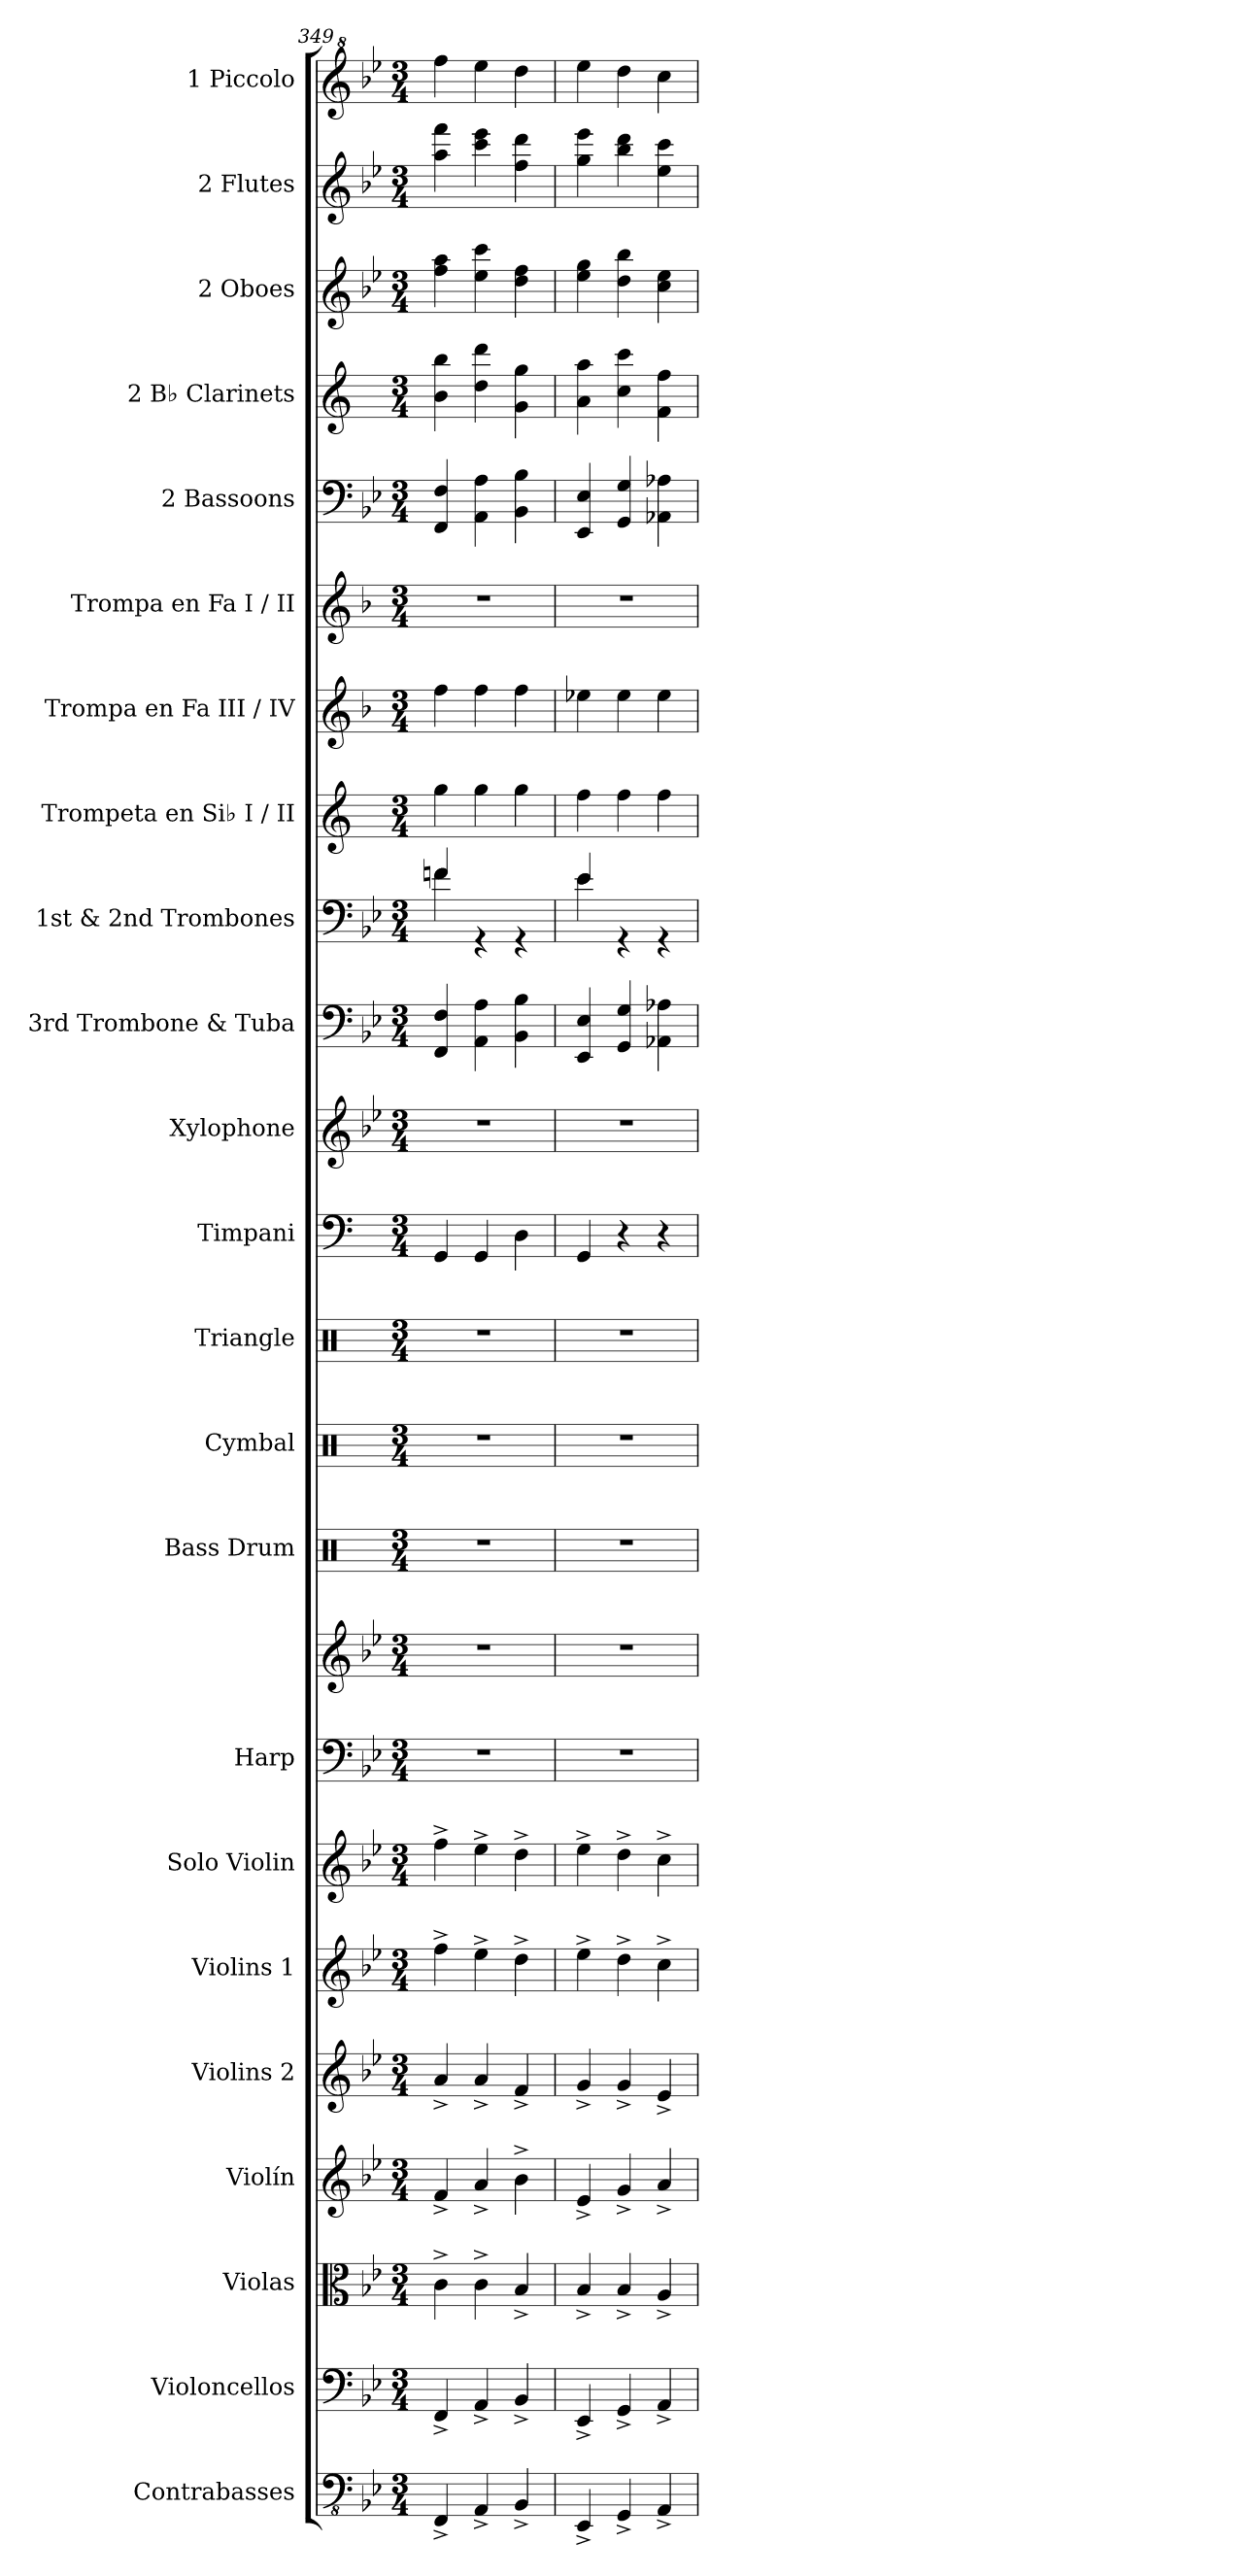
**kern	**kern	**kern	**kern	**kern	**kern	**kern	**kern	**kern	**kern	**kern	**kern	**kern	**kern	**kern	**kern	**kern	**kern	**kern	**kern	**kern	**kern	**kern	**kern
*part23	*part22	*part21	*part20	*part19	*part18	*part17	*part16	*part16	*part15	*part14	*part13	*part12	*part11	*part10	*part9	*part8	*part7	*part6	*part5	*part4	*part3	*part2	*part1
*staff24	*staff23	*staff22	*staff21	*staff20	*staff19	*staff18	*staff17	*staff16	*staff15	*staff14	*staff13	*staff12	*staff11	*staff10	*staff9	*staff8	*staff7	*staff6	*staff5	*staff4	*staff3	*staff2	*staff1
*I"Contrabasses	*I"Violoncellos	*I"Violas	*I"Violín	*I"Violins 2	*I"Violins 1	*I"Solo Violin	*I"Harp	*	*I"Bass Drum	*I"Cymbal	*I"Triangle	*I"Timpani	*I"Xylophone	*I"3rd Trombone     &amp; Tuba	*I"1st &amp; 2nd Trombones	*I"Trompeta en Si♭  I / II	*I"Trompa en Fa   III / IV	*I"Trompa en Fa I / II	*I"2 Bassoons	*I"2 B♭ Clarinets	*I"2 Oboes	*I"2 Flutes	*I"1 Piccolo
*I'Cbs.	*I'Vlcs.	*I'Vlas.	*I'Vln.	*I'Vlns. 2	*I'Vlns. 1	*I'S. Vln.	*I'Hrp.	*	*I'B. Dr.	*I'Cym.	*I'Trgl.	*I'Timp.	*I'Xyl.	*I'3rd Trb. &amp; Tba.	*I'1st &amp; 2nd    Trbs.	*I'Tpt. Si♭  I / II	*I'Trmp. Fa   III / IV	*I'Trmp. Fa I / II	*I'2 Bsns.	*I'2 B♭ Cls.	*I'2 Obs.	*I'2 Fls.	*I'1 Picc.
*clefFv4	*clefF4	*clefC3	*clefG2	*clefG2	*clefG2	*clefG2	*clefF4	*clefG2	*clefX	*clefX	*clefX	*clefF4	*clefG2	*clefF4	*clefF4	*clefG2	*clefG2	*clefG2	*clefF4	*clefG2	*clefG2	*clefG2	*clefG^2
*	*	*	*	*	*	*	*	*	*	*	*	*	*ITrd-7c-12	*	*	*ITrd1c2	*ITrd4c7	*ITrd4c7	*	*ITrd1c2	*	*	*ITrd-7c-12
*k[b-e-]	*k[b-e-]	*k[b-e-]	*k[b-e-]	*k[b-e-]	*k[b-e-]	*k[b-e-]	*k[b-e-]	*k[b-e-]	*k[]	*k[]	*k[]	*k[]	*k[b-e-]	*k[b-e-]	*k[b-e-]	*k[b-e-]	*k[b-e-]	*k[b-e-]	*k[b-e-]	*k[b-e-]	*k[b-e-]	*k[b-e-]	*k[b-e-]
*M3/4	*M3/4	*M3/4	*M3/4	*M3/4	*M3/4	*M3/4	*M3/4	*M3/4	*M3/4	*M3/4	*M3/4	*M3/4	*M3/4	*M3/4	*M3/4	*M3/4	*M3/4	*M3/4	*M3/4	*M3/4	*M3/4	*M3/4	*M3/4
=349	=349	=349	=349	=349	=349	=349	=349	=349	=349	=349	=349	=349	=349	=349	=349	=349	=349	=349	=349	=349	=349	=349	=349
*	*	*	*	*	*	*	*	*	*	*	*	*	*	*	*^	*	*	*	*	*	*	*	*
4FFF^/	4FF^/	4c^\	4f^/	4a^/	4ff^\	4ff^\	2.r	2.r	2.r	2.r	2.r	4GG/	2.r	4FF/ 4F/	4fn/	4f\	4ff\	4b-\	2.r	4FF/ 4F/	4a\ 4aa\	4ff\ 4aa\	4aa\ 4fff\	4ffff\
4AAA^/	4AA^/	4c^\	4a^/	4a^/	4ee-^\	4ee-^\	.	.	.	.	.	4GG/	.	4AA\ 4A\	4rGG	2ryy	4ff\	4b-\	.	4AA\ 4A\	4cc\ 4ccc\	4ee-\ 4ccc\	4ccc\ 4eee-\	4eeee-\
4BBB-^/	4BB-^/	4B-^/	4b-^\	4f^/	4dd^\	4dd^\	.	.	.	.	.	4D\	.	4BB-\ 4B-\	4rGG	.	4ff\	4b-\	.	4BB-\ 4B-\	4f\ 4ff\	4dd\ 4ff\	4ff\ 4ddd\	4dddd\
=350	=350	=350	=350	=350	=350	=350	=350	=350	=350	=350	=350	=350	=350	=350	=350	=350	=350	=350	=350	=350	=350	=350	=350	=350
4EEE-^/	4EE-^/	4B-^/	4e-^/	4g^/	4ee-^\	4ee-^\	2.r	2.r	2.r	2.r	2.r	4GG/	2.r	4EE-/ 4E-/	4e-/	4e-\	4ee-\	4a-X\	2.r	4EE-/ 4E-/	4g\ 4gg\	4ee-\ 4gg\	4gg\ 4eee-\	4eeee-\
4GGG^/	4GG^/	4B-^/	4g^/	4g^/	4dd^\	4dd^\	.	.	.	.	.	4r	.	4GG/ 4G/	4rGG	2ryy	4ee-\	4a-\	.	4GG/ 4G/	4b-\ 4bb-\	4dd\ 4bb-\	4bb-\ 4ddd\	4dddd\
4AAA^/	4AA^/	4A^/	4a^/	4e-^/	4cc^\	4cc^\	.	.	.	.	.	4r	.	4AA-X\ 4A-X\	4rGG	.	4ee-\	4a-\	.	4AA-X\ 4A-X\	4e-\ 4ee-\	4cc\ 4ee-\	4ee-\ 4ccc\	4cccc\
*	*	*	*	*	*	*	*	*	*	*	*	*	*	*	*v	*v	*	*	*	*	*	*	*	*
=	=	=	=	=	=	=	=	=	=	=	=	=	=	=	=	=	=	=	=	=	=	=	=
*-	*-	*-	*-	*-	*-	*-	*-	*-	*-	*-	*-	*-	*-	*-	*-	*-	*-	*-	*-	*-	*-	*-	*-
